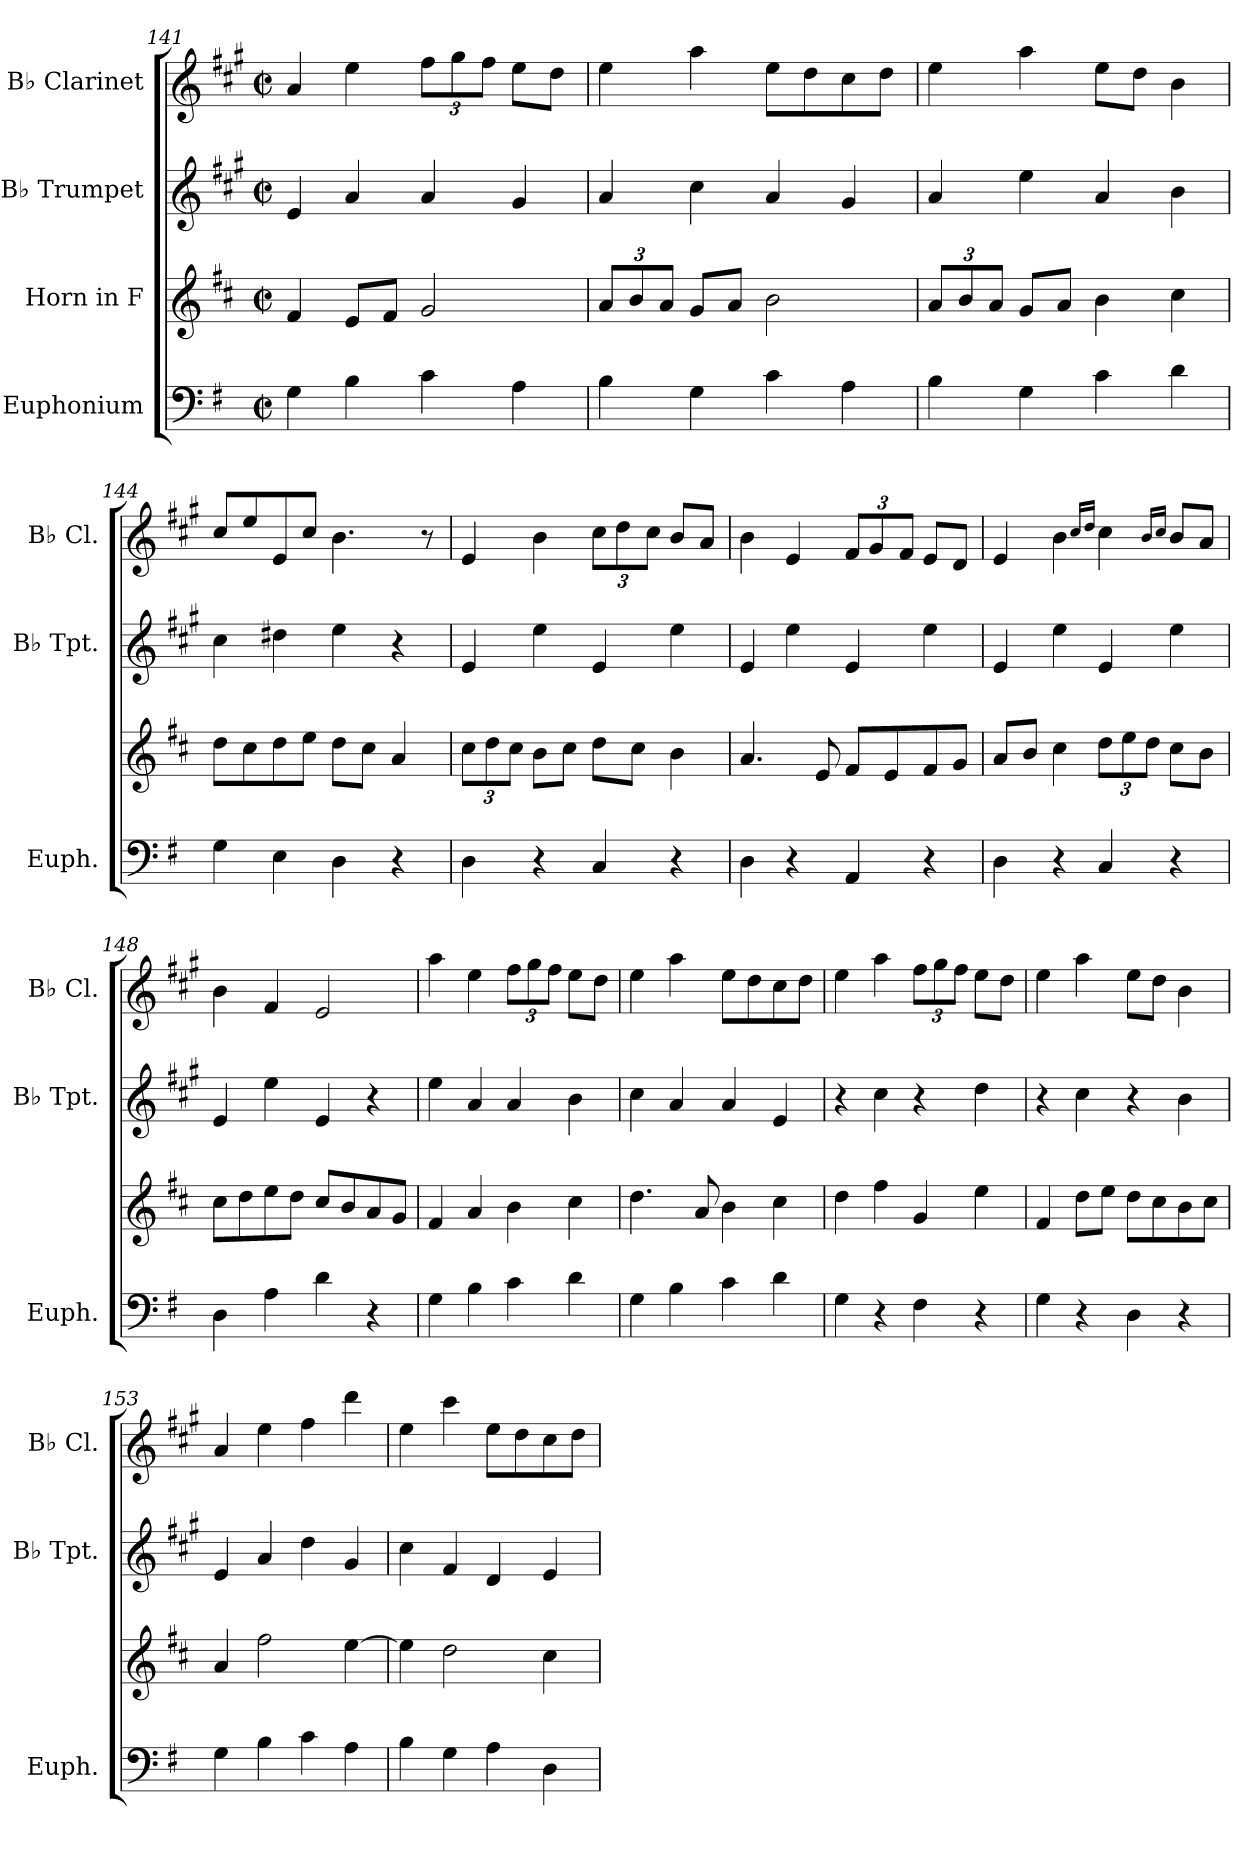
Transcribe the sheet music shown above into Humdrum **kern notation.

**kern	**kern	**kern	**kern
*part4	*part3	*part2	*part1
*staff4	*staff3	*staff2	*staff1
*I"Euphonium	*I"Horn in F	*I"B♭ Trumpet	*I"B♭ Clarinet
*I'Euph.	*	*I'B♭ Tpt.	*I'B♭ Cl.
*clefF4	*clefG2	*clefG2	*clefG2
*	*ITrd4c7	*ITrd1c2	*ITrd1c2
*k[f#]	*k[f#]	*k[f#]	*k[f#]
*M2/2	*M2/2	*M2/2	*M2/2
*met(c|)	*met(c|)	*met(c|)	*met(c|)
=141	=141	=141	=141
4G\	4B/	4d/	4g/
4B\	8A/L	4g/	4dd\
.	8B/J	.	.
*	*	*	*Xbrackettup
4c\	2c/	4g/	12ee\L
.	.	.	12ff#\
.	.	.	12ee\J
4A\	.	4f#/	8dd\L
.	.	.	8cc\J
=142	=142	=142	=142
*	*Xbrackettup	*	*
4B\	12d/L	4g/	4dd\
.	12e/	.	.
.	12d/J	.	.
4G\	8c/L	4b\	4gg\
.	8d/J	.	.
4c\	2e\	4g/	8dd\L
.	.	.	8cc\
4A\	.	4f#/	8b\
.	.	.	8cc\J
=143	=143	=143	=143
4B\	12d/L	4g/	4dd\
.	12e/	.	.
.	12d/J	.	.
4G\	8c/L	4dd\	4gg\
.	8d/J	.	.
4c\	4e\	4g/	8dd\L
.	.	.	8cc\J
4d\	4f#\	4a\	4a\
!!LO:LB:g=z
=144	=144	=144	=144
4G\	8g\L	4b\	8b/L
.	8f#\	.	8dd/
4E\	8g\	4cc#X\	8d/
.	8a\J	.	8b/J
4D\	8g\L	4dd\	4.a\
.	8f#\J	.	.
4r	4d/	4r	.
.	.	.	8r
=145	=145	=145	=145
4D\	12f#\L	4d/	4d/
.	12g\	.	.
.	12f#\J	.	.
4r	8e\L	4dd\	4a\
.	8f#\J	.	.
4C/	8g\L	4d/	12b\L
.	.	.	12cc\
.	8f#\J	.	.
.	.	.	12b\J
4r	4e\	4dd\	8a/L
.	.	.	8g/J
=146	=146	=146	=146
4D\	4.d/	4d/	4a\
4r	.	4dd\	4d/
.	8A/	.	.
4AA/	8B/L	4d/	12e/L
.	.	.	12f#/
.	8A/	.	.
.	.	.	12e/J
4r	8B/	4dd\	8d/L
.	8c/J	.	8c/J
=147	=147	=147	=147
4D\	8d/L	4d/	4d/
.	8e/J	.	.
4r	4f#\	4dd\	4a\
.	.	.	16qb/LL
.	.	.	16qcc/JJ
4C/	12g\L	4d/	4b\
.	12a\	.	.
.	12g\J	.	.
.	.	.	16qa/LL
.	.	.	16qb/JJ
4r	8f#\L	4dd\	8a/L
.	8e\J	.	8g/J
!!LO:PB:g=z
=148	=148	=148	=148
4D\	8f#\L	4d/	4a\
.	8g\	.	.
4A\	8a\	4dd\	4e/
.	8g\J	.	.
4d\	8f#/L	4d/	2d/
.	8e/	.	.
4r	8d/	4r	.
.	8c/J	.	.
=149	=149	=149	=149
4G\	4B/	4dd\	4gg\
4B\	4d/	4g/	4dd\
4c\	4e\	4g/	12ee\L
.	.	.	12ff#\
.	.	.	12ee\J
4d\	4f#\	4a\	8dd\L
.	.	.	8cc\J
=150	=150	=150	=150
4G\	4.g\	4b\	4dd\
4B\	.	4g/	4gg\
.	8d/	.	.
4c\	4e\	4g/	8dd\L
.	.	.	8cc\
4d\	4f#\	4d/	8b\
.	.	.	8cc\J
=151	=151	=151	=151
4G\	4g\	4r	4dd\
4r	4b\	4b\	4gg\
4F#\	4c/	4r	12ee\L
.	.	.	12ff#\
.	.	.	12ee\J
4r	4a\	4cc\	8dd\L
.	.	.	8cc\J
=152	=152	=152	=152
4G\	4B/	4r	4dd\
4r	8g\L	4b\	4gg\
.	8a\J	.	.
4D\	8g\L	4r	8dd\L
.	8f#\	.	8cc\J
4r	8e\	4a\	4a\
.	8f#\J	.	.
=153	=153	=153	=153
4G\	4d/	4d/	4g/
4B\	2b\	4g/	4dd\
4c\	.	4cc\	4ee\
4A\	[4a\	4f#/	4ccc\
!!LO:LB:g=z
=154	=154	=154	=154
4B\	4a\]	4b\	4dd\
4G\	2g\	4e/	4bb\
4A\	.	4c/	8dd\L
.	.	.	8cc\
4D\	4f#\	4d/	8b\
.	.	.	8cc\J
=	=	=	=
*-	*-	*-	*-
